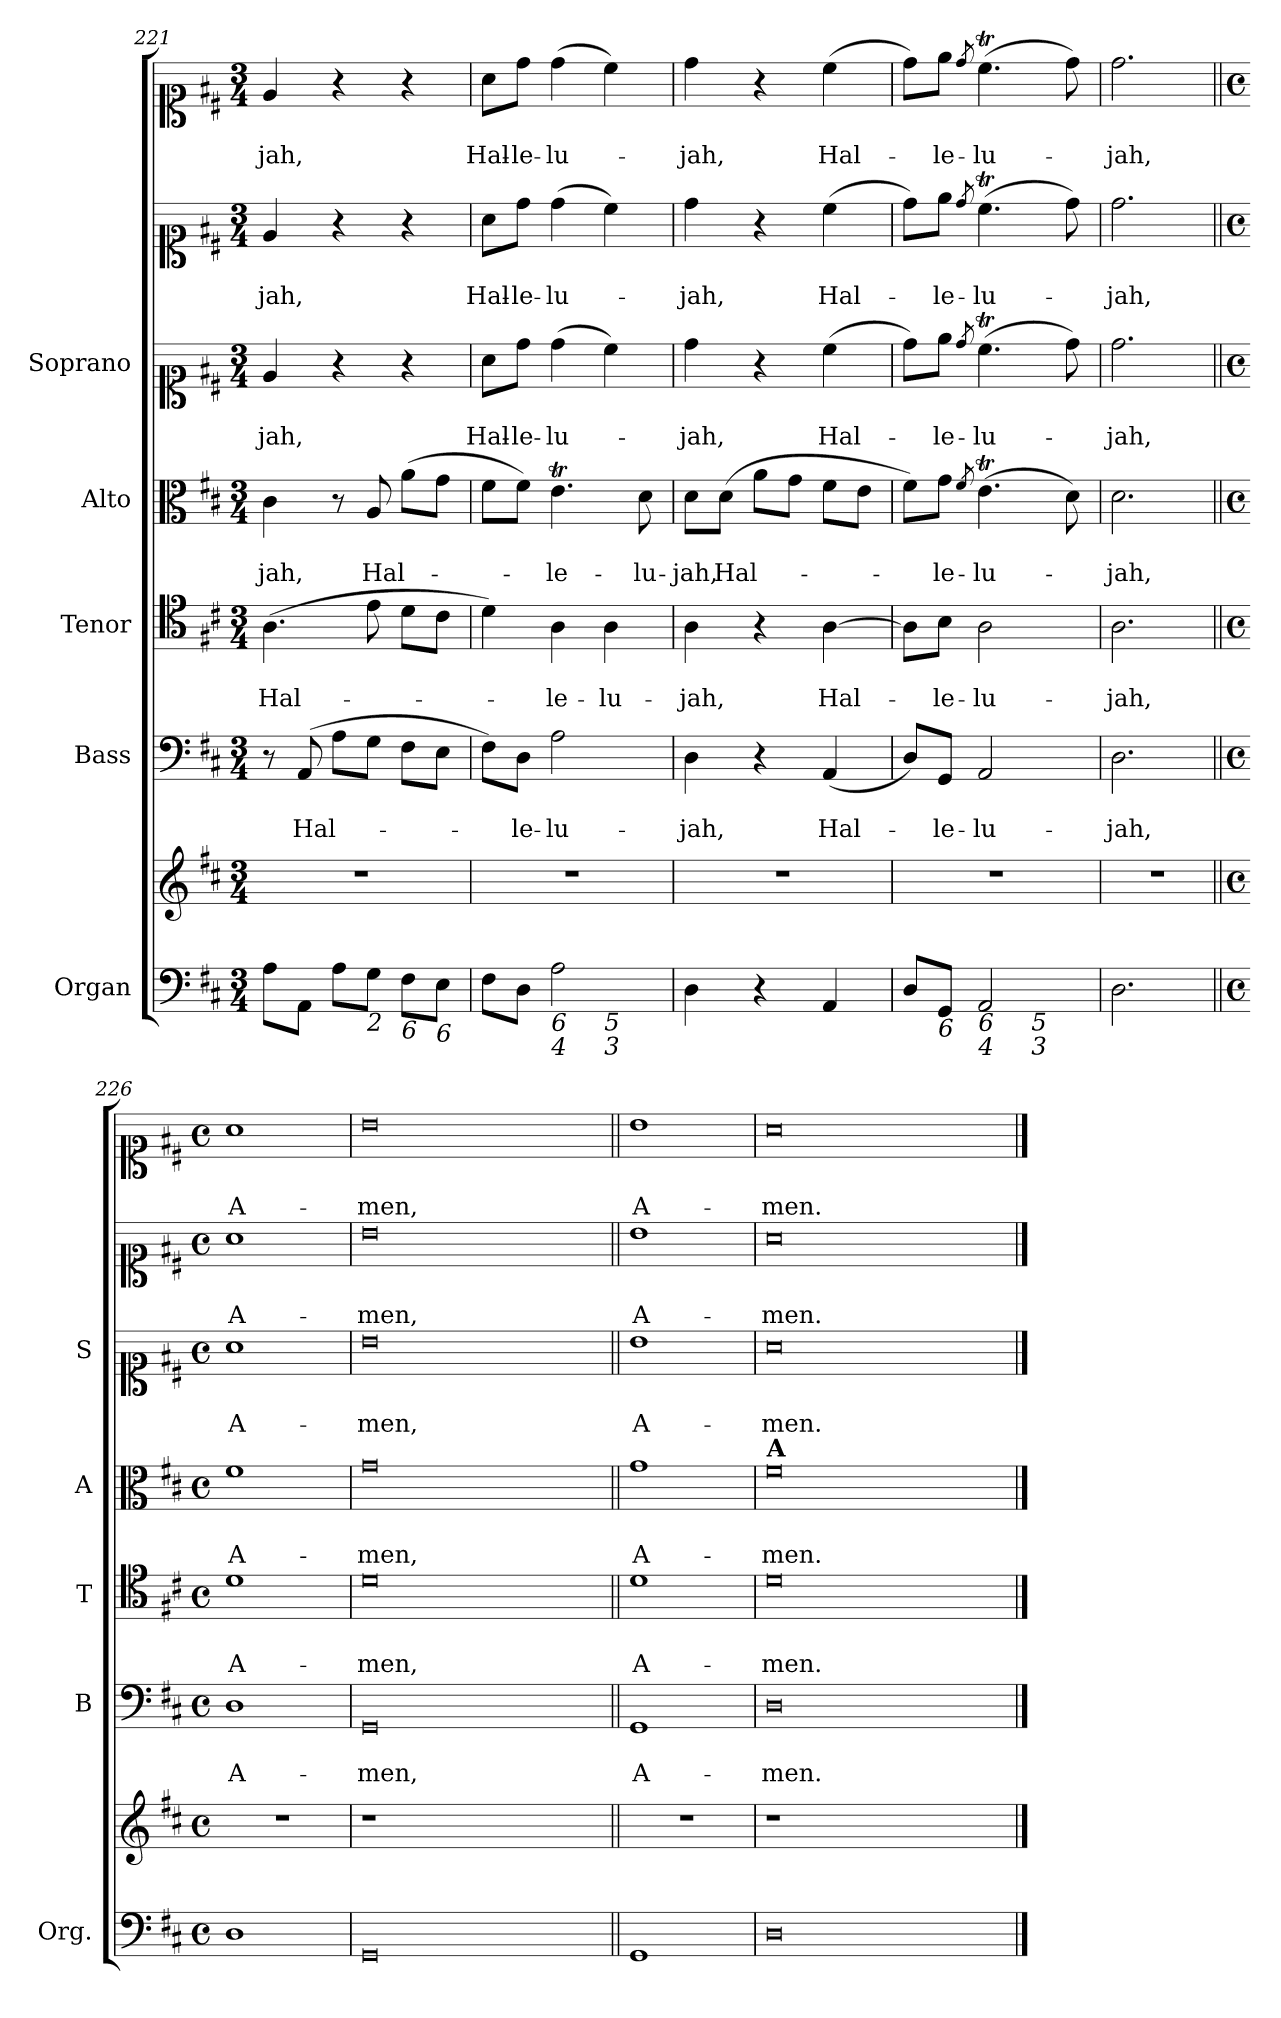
**kern	**kern	**kern	**text	**text	**kern	**text	**text	**kern	**text	**text	**kern	**text	**text	**kern	**text	**text	**kern	**text	**text
*part7	*part7	*part6	*part6	*part6	*part5	*part5	*part5	*part4	*part4	*part4	*part3	*part3	*part3	*part2	*part2	*part2	*part1	*part1	*part1
*staff8	*staff7	*staff6	*staff6	*staff6	*staff5	*staff5	*staff5	*staff4	*staff4	*staff4	*staff3	*staff3	*staff3	*staff2	*staff2	*staff2	*staff1	*staff1	*staff1
*I"Organ	*	*I"Bass	*	*	*I"Tenor	*	*	*I"Alto	*	*	*I"Soprano	*	*	*	*	*	*	*	*
*I'Org.	*	*I'B	*	*	*I'T	*	*	*I'A	*	*	*I'S	*	*	*	*	*	*	*	*
*clefF4	*clefG2	*clefF4	*	*	*clefC4	*	*	*clefC3	*	*	*clefC1	*	*	*clefC1	*	*	*clefC1	*	*
*k[f#c#]	*k[f#c#]	*k[f#c#]	*	*	*k[f#c#]	*	*	*k[f#c#]	*	*	*k[f#c#]	*	*	*k[f#c#]	*	*	*k[f#c#]	*	*
*b:	*b:	*b:	*	*	*b:	*	*	*b:	*	*	*b:	*	*	*b:	*	*	*b:	*	*
*M3/4	*M3/4	*M3/4	*	*	*M3/4	*	*	*M3/4	*	*	*M3/4	*	*	*M3/4	*	*	*M3/4	*	*
=221	=221	=221	=221	=221	=221	=221	=221	=221	=221	=221	=221	=221	=221	=221	=221	=221	=221	=221	=221
!	!	!	!	!	!	!	!LO:LY:b	!	!	!LO:LY:b	!	!	!LO:LY:b	!	!	!LO:LY:b	!	!	!LO:LY:b
8A\L	2.r	8r	.	.	(>4.A\	.	Hal-	4c#\	.	-jah,	4e/	.	-jah,	4e/	.	-jah,	4e/	.	-jah,
!	!	!	!	!LO:LY:b	!	!	!	!	!	!	!	!	!	!	!	!	!	!	!
8AA\J	.	(>8AA/	.	Hal-	.	.	.	.	.	.	.	.	.	.	.	.	.	.	.
8A\L	.	8A\L	.	.	.	.	.	8r	.	.	4r	.	.	4r	.	.	4r	.	.
!LO:TX:b:i:t=2	!	!	!	!	!	!	!	!	!	!	!	!	!	!	!	!	!	!	!
!	!	!	!	!	!	!	!	!	!	!LO:LY:b	!	!	!	!	!	!	!	!	!
8G\J	.	8G\J	.	.	8e\	.	.	8A/	.	Hal-	.	.	.	.	.	.	.	.	.
!LO:TX:b:i:t=6	!	!	!	!	!	!	!	!	!	!	!	!	!	!	!	!	!	!	!
8F#\L	.	8F#\L	.	.	8d\L	.	.	(>8a\L	.	.	4r	.	.	4r	.	.	4r	.	.
!LO:TX:b:i:t=6	!	!	!	!	!	!	!	!	!	!	!	!	!	!	!	!	!	!	!
8E\J	.	8E\J	.	.	8c#\J	.	.	8g\J	.	.	.	.	.	.	.	.	.	.	.
=222	=222	=222	=222	=222	=222	=222	=222	=222	=222	=222	=222	=222	=222	=222	=222	=222	=222	=222	=222
!LO:TX:b:i:t=6	!	!	!	!	!	!	!	!	!	!	!	!	!	!	!	!	!	!	!
!	!	!	!	!	!	!	!	!	!	!	!	!	!LO:LY:b	!	!	!LO:LY:b	!	!	!LO:LY:b
*^	*	*	*	*	*	*	*	*	*	*	*	*	*	*	*	*	*	*	*
8F#\L	2ryy	2.r	8F#\L)	.	.	4d\)	.	.	8f#\L	.	.	8a\L	.	Hal-	8a\L	.	Hal-	8a\L	.	Hal-
!	!	!	!	!	!LO:LY:b	!	!	!	!	!	!	!	!	!LO:LY:b	!	!	!LO:LY:b	!	!	!LO:LY:b
8D\J	.	.	8D\J	.	-le-	.	.	.	8f#\J)	.	.	8dd\J	.	-le-	8dd\J	.	-le-	8dd\J	.	-le-
!LO:TX:b:i:t=6	!	!	!	!	!	!	!	!	!	!	!	!	!	!	!	!	!	!	!	!
!LO:TX:b:i:t=4	!	!	!	!	!	!	!	!	!	!	!	!	!	!	!	!	!	!	!	!
!	!	!	!	!	!LO:LY:b	!	!	!LO:LY:b	!	!	!LO:LY:b	!	!	!LO:LY:b	!	!	!LO:LY:b	!	!	!LO:LY:b
2A\	.	.	2A\	.	-lu-	4A\	.	-le-	4.eT\	.	-le-	(>4dd\	.	-lu-	(>4dd\	.	-lu-	(>4dd\	.	-lu-
!	!LO:TX:b:i:t=5	!	!	!	!	!	!	!	!	!	!	!	!	!	!	!	!	!	!	!
!	!LO:TX:b:i:t=3	!	!	!	!	!	!	!	!	!	!	!	!	!	!	!	!	!	!	!
!	!	!	!	!	!	!	!	!LO:LY:b	!	!	!	!	!	!	!	!	!	!	!	!
.	4ryy	.	.	.	.	4A\	.	-lu-	.	.	.	4cc#\)	.	.	4cc#\)	.	.	4cc#\)	.	.
!	!	!	!	!	!	!	!	!	!	!	!LO:LY:b	!	!	!	!	!	!	!	!	!
.	.	.	.	.	.	.	.	.	8d\	.	-lu-	.	.	.	.	.	.	.	.	.
!!LO:PB:g=z
=223	=223	=223	=223	=223	=223	=223	=223	=223	=223	=223	=223	=223	=223	=223	=223	=223	=223	=223	=223	=223
!	!	!	!	!	!LO:LY:b	!	!	!LO:LY:b	!	!	!LO:LY:b	!	!	!LO:LY:b	!	!	!LO:LY:b	!	!	!LO:LY:b
*v	*v	*	*	*	*	*	*	*	*	*	*	*	*	*	*	*	*	*	*	*
4D\	2.r	4D\	.	-jah,	4A\	.	-jah,	8d\L	.	-jah,	4dd\	.	-jah,	4dd\	.	-jah,	4dd\	.	-jah,
!	!	!	!	!	!	!	!	!	!	!LO:LY:b	!	!	!	!	!	!	!	!	!
.	.	.	.	.	.	.	.	(>8d\J	.	Hal-	.	.	.	.	.	.	.	.	.
4r	.	4r	.	.	4r	.	.	8a\L	.	.	4r	.	.	4r	.	.	4r	.	.
.	.	.	.	.	.	.	.	8g\J	.	.	.	.	.	.	.	.	.	.	.
!	!	!	!	!LO:LY:b	!	!	!LO:LY:b	!	!	!	!	!	!LO:LY:b	!	!	!LO:LY:b	!	!	!LO:LY:b
4AA/	.	(<4AA/	.	Hal-	[4A\	.	Hal-	8f#\L	.	.	(>4cc#\	.	Hal-	(>4cc#\	.	Hal-	(>4cc#\	.	Hal-
.	.	.	.	.	.	.	.	8e\J	.	.	.	.	.	.	.	.	.	.	.
=224	=224	=224	=224	=224	=224	=224	=224	=224	=224	=224	=224	=224	=224	=224	=224	=224	=224	=224	=224
*^	*	*	*	*	*	*	*	*	*	*	*	*	*	*	*	*	*	*	*
8D/L	2ryy	2.r	8D/L)	.	.	8A\L]	.	.	8f#\L)	.	.	8dd\L)	.	.	8dd\L)	.	.	8dd\L)	.	.
!LO:TX:b:i:t=6	!	!	!	!	!	!	!	!	!	!	!	!	!	!	!	!	!	!	!	!
!	!	!	!	!	!LO:LY:b	!	!	!LO:LY:b	!	!	!LO:LY:b	!	!	!LO:LY:b	!	!	!LO:LY:b	!	!	!LO:LY:b
8GG/J	.	.	8GG/J	.	-le-	8B\J	.	-le-	8g\J	.	-le-	8ee\J	.	-le-	8ee\J	.	-le-	8ee\J	.	-le-
.	.	.	.	.	.	.	.	.	8qf#/	.	.	8qdd/	.	.	8qdd/	.	.	8qdd/	.	.
!LO:TX:b:i:t=6	!	!	!	!	!	!	!	!	!	!	!	!	!	!	!	!	!	!	!	!
!LO:TX:b:i:t=4	!	!	!	!	!	!	!	!	!	!	!	!	!	!	!	!	!	!	!	!
!	!	!	!	!	!LO:LY:b	!	!	!LO:LY:b	!	!	!LO:LY:b	!	!	!LO:LY:b	!	!	!LO:LY:b	!	!	!LO:LY:b
2AA/	.	.	2AA/	.	-lu-	2A\	.	-lu-	(>4.eT\	.	-lu-	(>4.cc#t\	.	-lu-	(>4.cc#t\	.	-lu-	(>4.cc#t\	.	-lu-
!	!LO:TX:b:i:t=5	!	!	!	!	!	!	!	!	!	!	!	!	!	!	!	!	!	!	!
!	!LO:TX:b:i:t=3	!	!	!	!	!	!	!	!	!	!	!	!	!	!	!	!	!	!	!
.	4ryy	.	.	.	.	.	.	.	.	.	.	.	.	.	.	.	.	.	.	.
.	.	.	.	.	.	.	.	.	8d\)	.	.	8dd\)	.	.	8dd\)	.	.	8dd\)	.	.
=225	=225	=225	=225	=225	=225	=225	=225	=225	=225	=225	=225	=225	=225	=225	=225	=225	=225	=225	=225	=225
!	!	!	!	!	!LO:LY:b	!	!	!LO:LY:b	!	!	!LO:LY:b	!	!	!LO:LY:b	!	!	!LO:LY:b	!	!	!LO:LY:b
*v	*v	*	*	*	*	*	*	*	*	*	*	*	*	*	*	*	*	*	*	*
2.D\	2.r	2.D\	.	-jah,	2.A\	.	-jah,	2.d\	.	-jah,	2.dd\	.	-jah,	2.dd\	.	-jah,	2.dd\	.	-jah,
=226||	=226||	=226||	=226||	=226||	=226||	=226||	=226||	=226||	=226||	=226||	=226||	=226||	=226||	=226||	=226||	=226||	=226||	=226||	=226||
*M4/4	*M4/4	*M4/4	*	*	*M4/4	*	*	*M4/4	*	*	*M4/4	*	*	*M4/4	*	*	*M4/4	*	*
*met(c)	*met(c)	*met(c)	*	*	*met(c)	*	*	*met(c)	*	*	*met(c)	*	*	*met(c)	*	*	*met(c)	*	*
!	!	!	!	!LO:LY:b	!	!	!LO:LY:b	!	!	!LO:LY:b	!	!	!LO:LY:b	!	!	!LO:LY:b	!	!	!LO:LY:b
1D	1r	1D	.	A-	1d	.	A-	1f#	.	A-	1a	.	A-	1a	.	A-	1a	.	A-
=227	=227	=227	=227	=227	=227	=227	=227	=227	=227	=227	=227	=227	=227	=227	=227	=227	=227	=227	=227
!	!	!	!	!LO:LY:b	!	!	!LO:LY:b	!	!	!LO:LY:b	!	!	!LO:LY:b	!	!	!LO:LY:b	!	!	!LO:LY:b
0GG	1r	0GG	.	-men,	0d	.	-men,	0g	.	-men,	0b	.	-men,	0b	.	-men,	0b	.	-men,
.	1ryy	.	.	.	.	.	.	.	.	.	.	.	.	.	.	.	.	.	.
=228||	=228||	=228||	=228||	=228||	=228||	=228||	=228||	=228||	=228||	=228||	=228||	=228||	=228||	=228||	=228||	=228||	=228||	=228||	=228||
!	!	!	!	!LO:LY:b	!	!	!LO:LY:b	!	!	!LO:LY:b	!	!	!LO:LY:b	!	!	!LO:LY:b	!	!	!LO:LY:b
1GG	1r	1GG	.	A-	1d	.	A-	1g	.	A-	1b	.	A-	1b	.	A-	1b	.	A-
=229	=229	=229	=229	=229	=229	=229	=229	=229	=229	=229	=229	=229	=229	=229	=229	=229	=229	=229	=229
!	!	!	!	!	!	!	!	!LO:TX:a:B:t=A	!	!	!	!	!	!	!	!	!	!	!
!	!	!	!	!LO:LY:b	!	!	!LO:LY:b	!	!	!LO:LY:b	!	!	!LO:LY:b	!	!	!LO:LY:b	!	!	!LO:LY:b
0D	1r	0D	.	-men.	0d	.	-men.	0f#	.	-men.	0a	.	-men.	0a	.	-men.	0a	.	-men.
.	1ryy	.	.	.	.	.	.	.	.	.	.	.	.	.	.	.	.	.	.
==	==	==	==	==	==	==	==	==	==	==	==	==	==	==	==	==	==	==	==
*-	*-	*-	*-	*-	*-	*-	*-	*-	*-	*-	*-	*-	*-	*-	*-	*-	*-	*-	*-
